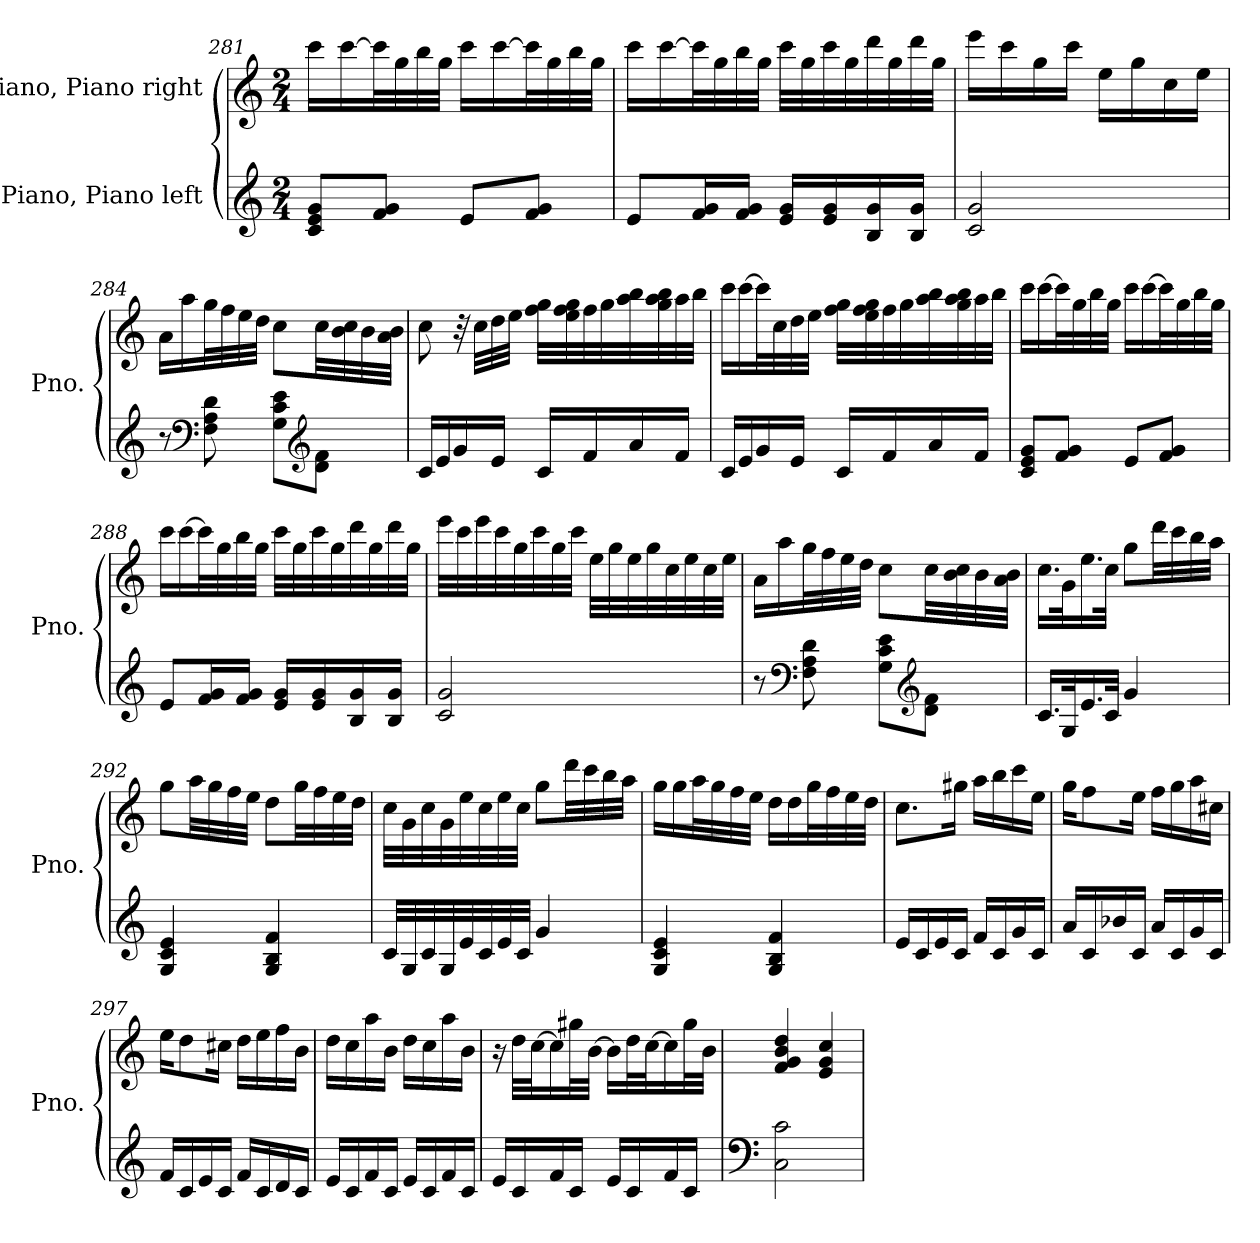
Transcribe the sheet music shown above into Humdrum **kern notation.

**kern	**kern
*part2	*part1
*staff2	*staff1
*I"Piano, Piano left	*I"Piano, Piano right
*I'Pno.	*I'Pno.
*clefG2	*clefG2
*k[]	*k[]
*M2/4	*M2/4
=281	=281
8c/ 8e/ 8g/L	16ccc\LL
.	[16ccc\
8f/ 8g/J	32ccc\L]
.	32gg\
.	32bb\
.	32gg\JJJ
8e/L	16ccc\LL
.	[16ccc\
8f/ 8g/J	32ccc\L]
.	32gg\
.	32bb\
.	32gg\JJJ
!!LO:PB:g=z
=282	=282
8e/L	16ccc\LL
.	[16ccc\
16f/ 16g/L	32ccc\L]
.	32gg\
16f/ 16g/JJ	32bb\
.	32gg\JJJ
16e/ 16g/LL	32ccc\LLL
.	32gg\
16e/ 16g/	32ccc\
.	32gg\
16B/ 16g/	32ddd\
.	32gg\
16B/ 16g/JJ	32ddd\
.	32gg\JJJ
=283	=283
2c/ 2g/	16eee\LL
.	16ccc\
.	16gg\
.	16ccc\JJ
.	16ee\LL
.	16gg\
.	16cc\
.	16ee\JJ
=284	=284
8r	16a\LL
.	16aa\
*clefF4	*
8F\ 8A\ 8d\	32gg\L
.	32ff\
.	32ee\
.	32dd\JJJ
8G\ 8c\ 8e\L	8cc\L
*clefG2	*
8d\ 8f\J	32cc\LL
.	32b\ 32cc\
.	32b\
.	32a\ 32b\JJJ
!!LO:LB:g=z
=285	=285
16c/LL	8cc\
16e/	.
16g/	32r
.	32cc\LLL
16e/JJ	32dd\
.	32ee\JJJ
16c/LL	32ff\ 32gg\LLL
.	32ee\ 32ff\ 32gg\
16f/	32ff\
.	32gg\
16a/	32aa\ 32bb\
.	32gg\ 32aa\ 32bb\
16f/JJ	32aa\
.	32bb\JJJ
=286	=286
16c/LL	16ccc\LL
16e/	[16ccc\
16g/	32ccc\L]
.	32cc\
16e/JJ	32dd\
.	32ee\JJJ
16c/LL	32ff\ 32gg\LLL
.	32ee\ 32ff\ 32gg\
16f/	32ff\
.	32gg\
16a/	32aa\ 32bb\
.	32gg\ 32aa\ 32bb\
16f/JJ	32aa\
.	32bb\JJJ
!!LO:LB:g=z
=287	=287
8c/ 8e/ 8g/L	16ccc\LL
.	[16ccc\
8f/ 8g/J	32ccc\L]
.	32gg\
.	32bb\
.	32gg\JJJ
8e/L	16ccc\LL
.	[16ccc\
8f/ 8g/J	32ccc\L]
.	32gg\
.	32bb\
.	32gg\JJJ
=288	=288
8e/L	16ccc\LL
.	[16ccc\
16f/ 16g/L	32ccc\L]
.	32gg\
16f/ 16g/JJ	32bb\
.	32gg\JJJ
16e/ 16g/LL	32ccc\LLL
.	32gg\
16e/ 16g/	32ccc\
.	32gg\
16B/ 16g/	32ddd\
.	32gg\
16B/ 16g/JJ	32ddd\
.	32gg\JJJ
=289	=289
2c/ 2g/	32eee\LLL
.	32ccc\
.	32eee\
.	32ccc\
.	32gg\
.	32ccc\
.	32gg\
.	32ccc\JJJ
.	32ee\LLL
.	32gg\
.	32ee\
.	32gg\
.	32cc\
.	32ee\
.	32cc\
.	32ee\JJJ
!!LO:LB:g=z
=290	=290
8r	16a\LL
.	16aa\
*clefF4	*
8F\ 8A\ 8d\	32gg\L
.	32ff\
.	32ee\
.	32dd\JJJ
8G\ 8c\ 8e\L	8cc\L
*clefG2	*
8d\ 8f\J	32cc\LL
.	32b\ 32cc\
.	32b\
.	32a\ 32b\JJJ
=291	=291
16.c/LL	16.cc\LL
32G/K	32g\K
16.e/	16.ee\
32c/JJk	32cc\JJk
4g/	8gg\L
.	32ddd\LL
.	32ccc\
.	32bb\
.	32aa\JJJ
=292	=292
4G/ 4c/ 4e/	8gg\L
.	32aa\LL
.	32gg\
.	32ff\
.	32ee\JJJ
4G/ 4B/ 4f/	8dd\L
.	32gg\LL
.	32ff\
.	32ee\
.	32dd\JJJ
!!LO:LB:g=z
=293	=293
32c/LLL	32cc\LLL
32G/	32g\
32c/	32cc\
32G/	32g\
32e/	32ee\
32c/	32cc\
32e/	32ee\
32c/JJJ	32cc\JJJ
4g/	8gg\L
.	32ddd\LL
.	32ccc\
.	32bb\
.	32aa\JJJ
=294	=294
4G/ 4c/ 4e/	16gg\LL
.	16gg\
.	32aa\L
.	32gg\
.	32ff\
.	32ee\JJJ
4G/ 4B/ 4f/	16dd\LL
.	16dd\
.	32gg\L
.	32ff\
.	32ee\
.	32dd\JJJ
=295	=295
16e/LL	8.cc\L
16c/	.
16e/	.
16c/JJ	16gg#X\Jk
16f/LL	16aa\LL
16c/	16bb\
16g/	16ccc\
16c/JJ	16ee\JJ
!!LO:LB:g=z
=296	=296
16a/LL	16gg\KL
16c/	8ff\
16b-X/	.
16c/JJ	16ee\Jk
16a/LL	16ff\LL
16c/	16gg\
16g/	16aa\
16c/JJ	16cc#X\JJ
=297	=297
16f/LL	16ee\KL
16c/	8dd\
16e/	.
16c/JJ	16cc#X\Jk
16f/LL	16dd\LL
16c/	16ee\
16d/	16ff\
16c/JJ	16b\JJ
=298	=298
16e/LL	16dd\LL
16c/	16cc\
16f/	16aa\
16c/JJ	16b\JJ
16e/LL	16dd\LL
16c/	16cc\
16f/	16aa\
16c/JJ	16b\JJ
=299	=299
16e/LL	16r
16c/	32dd\LLL
.	[32cc\J
16f/	16cc\]
16c/JJ	32gg#X\L
.	[32b\JJJ
16e/LL	16b\LL]
16c/	32dd\L
.	[32cc\J
16f/	16cc\]
16c/JJ	32gg#\L
.	32b\JJJ
!!LO:PB:g=z
=300	=300
*clefF4	*
2C\ 2c\	4f/ 4g/ 4b/ 4dd/
.	4e/ 4g/ 4cc/
=	=
*-	*-
